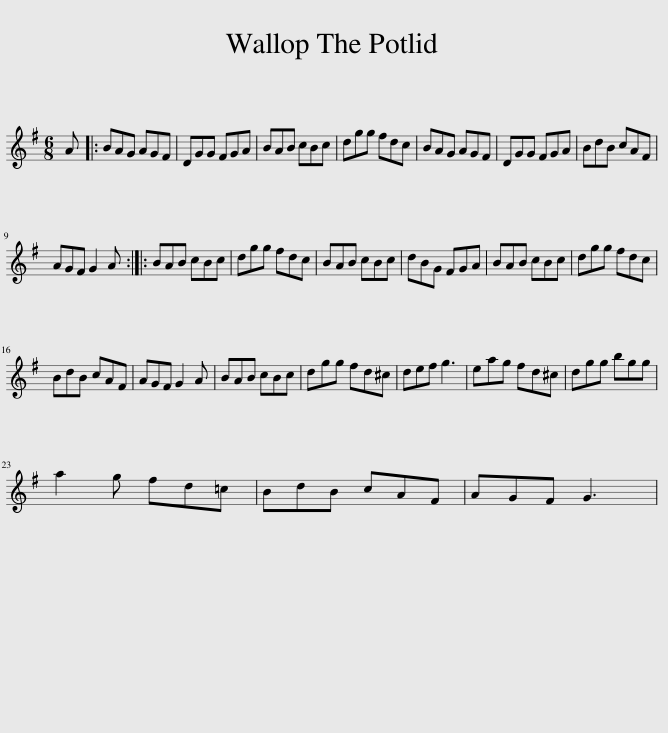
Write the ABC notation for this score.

X:1
L:1/8
M:6/8
I:linebreak $
K:G
V:1 treble
V:1
 A |: BAG AGF | DGG FGA | BAB cBc | dgg fdc | %5
 BAG AGF | DGG FGA | BdB cAF |$ AGF G2 A :: BAB cBc | %10
 dgg fdc | BAB cBc | dBG FGA | BAB cBc | dgg fdc |$ %15
 BdB cAF | AGF G2 A | BAB cBc | dgg fd^c | def g3 | %20
 eag fd^c | dgg bgg |$ a2 g fd=c | BdB cAF | AGF G3 | %25
